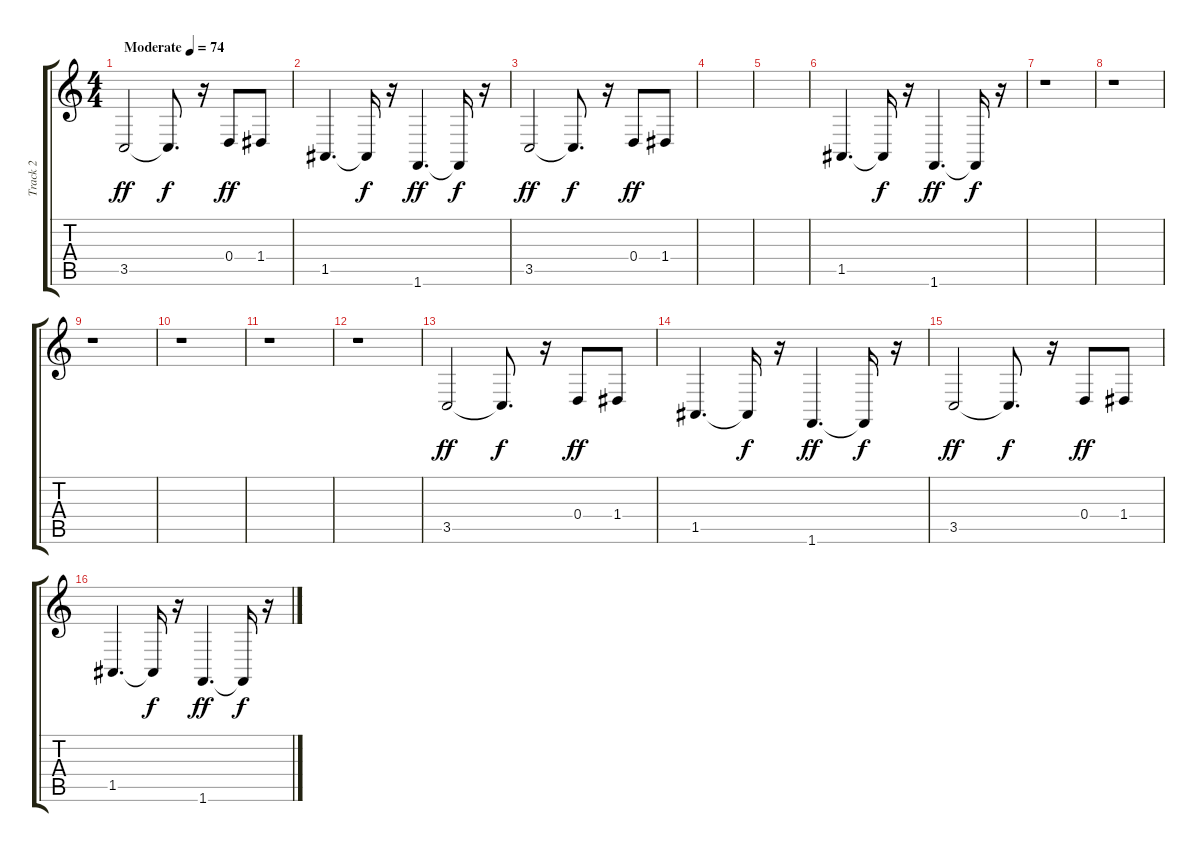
\track ("Track 2" "Track 2") {instrument cello}
\staff {score tabs}
\tuning (E4 B3 G3 D3 A2 E2) {hide}
\ts (4 4)
\tempo (74 "Moderate")
\clef g2
\ks c
3.5.2{dy ff instrument cello} 3.5{t}.8{d dy f} r.16 0.4.8{dy ff} 1.4.8 |
1.5.4{d} 1.5{t}.16{dy f} r.16 1.6.4{d dy ff} 1.6{t}.16{dy f} r.16 |
3.5.2{dy ff} 3.5{t}.8{d dy f} r.16 0.4.8{dy ff} 1.4.8 |
|
|
1.5.4{d} 1.5{t}.16{dy f} r.16 1.6.4{d dy ff} 1.6{t}.16{dy f} r.16 |
r.1 |
r.1 |
r.1 |
r.1 |
r.1 |
r.1 |
3.5.2{dy ff} 3.5{t}.8{d dy f} r.16 0.4.8{dy ff} 1.4.8 |
1.5.4{d} 1.5{t}.16{dy f} r.16 1.6.4{d dy ff} 1.6{t}.16{dy f} r.16 |
3.5.2{dy ff} 3.5{t}.8{d dy f} r.16 0.4.8{dy ff} 1.4.8 |
1.5.4{d} 1.5{t}.16{dy f} r.16 1.6.4{d dy ff} 1.6{t}.16{dy f} r.16
